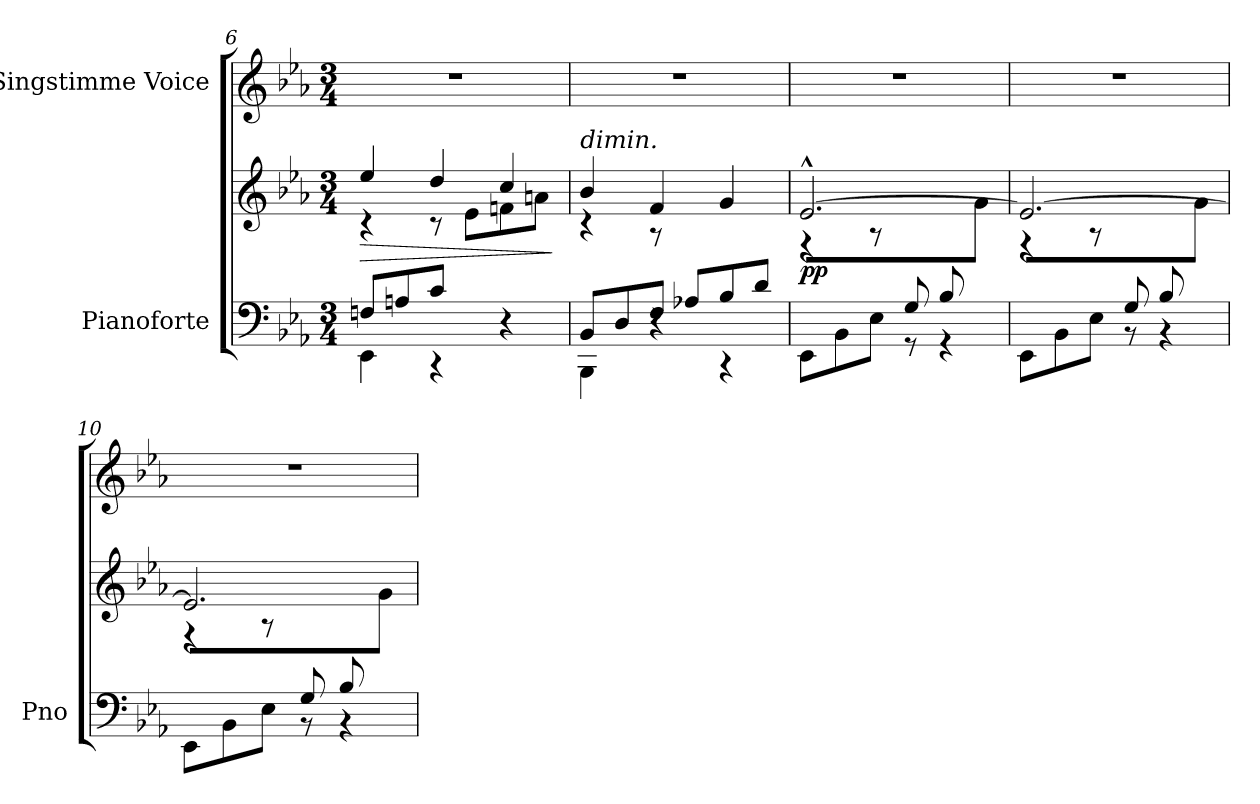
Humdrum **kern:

**kern	**kern	**dynam	**kern
*part2	*part2	*part2	*part1
*staff3	*staff2	*staff2/3	*staff1
*I"Pianoforte	*	*	*I"Singstimme Voice
*I'Pno	*	*	*
!!LO:LB:g=z
*clefF4	*clefG2	*	*clefG2
*k[b-e-a-]	*k[b-e-a-]	*	*k[b-e-a-]
*M3/4	*M3/4	*	*M3/4
=6	=6	=6	=6
*^	*	*	*
!	!	!	!LO:HP:b	!
*	*	*^	*	*
8Fn/L	4EE-\	4ee-/	4r	>	2.r
8An/	.	.	.	.	.
8c/J	4r	4dd/	8r	.	.
8ryy	.	.	8e-\L	.	.
4ryy	4r	4cc/	8fn\	.	.
.	.	.	8an\J	.	.
*v	*v	*	*	*	*
*	*v	*v	*	*
.	.	]	.
=7	=7	=7	=7
*^	*^	*	*
*	*^	*	*	*	*
!	!	!	!LO:TX:a:i:t=dimin.	!	!	!
4.ryy	8BB-/L	4BBB-\	4b-/	4r	.	2.r
.	8D/	.	.	.	.	.
.	8F/J	4r	4f/	8r	.	.
8A-X/L	4.ryy	.	.	4.ryy	.	.
8B-/	.	4r	4g/	.	.	.
8d/J	.	.	.	.	.	.
*	*v	*v	*	*	*	*
=8	=8	=8	=8	=8	=8
!	!	!	!	!LO:DY:b	!
4.ryy	8EE-\L	[2.e-^^/	4r	pp	2.r
.	8BB-\	.	.	.	.
.	8E-\J	.	8r	.	.
(8G/L	8r	.	4ryy	.	.
8B-/	4r	.	.	.	.
8ryy	.	.	8g\J)	.	.
=9	=9	=9	=9	=9	=9
4.ryy	8EE-\L	2.e-/_	4r	.	2.r
.	8BB-\	.	.	.	.
.	8E-\J	.	8r	.	.
(8G/L	8r	.	4ryy	.	.
8B-/	4r	.	.	.	.
8ryy	.	.	8g\J)	.	.
=10	=10	=10	=10	=10	=10
4.ryy	8EE-\L	2.e-/]	4r	.	2.r
.	8BB-\	.	.	.	.
.	8E-\J	.	8r	.	.
(8G/L	8r	.	4ryy	.	.
8B-/	4r	.	.	.	.
8ryy	.	.	8g\J)	.	.
*v	*v	*	*	*	*
*	*v	*v	*	*
=	=	=	=
*-	*-	*-	*-
